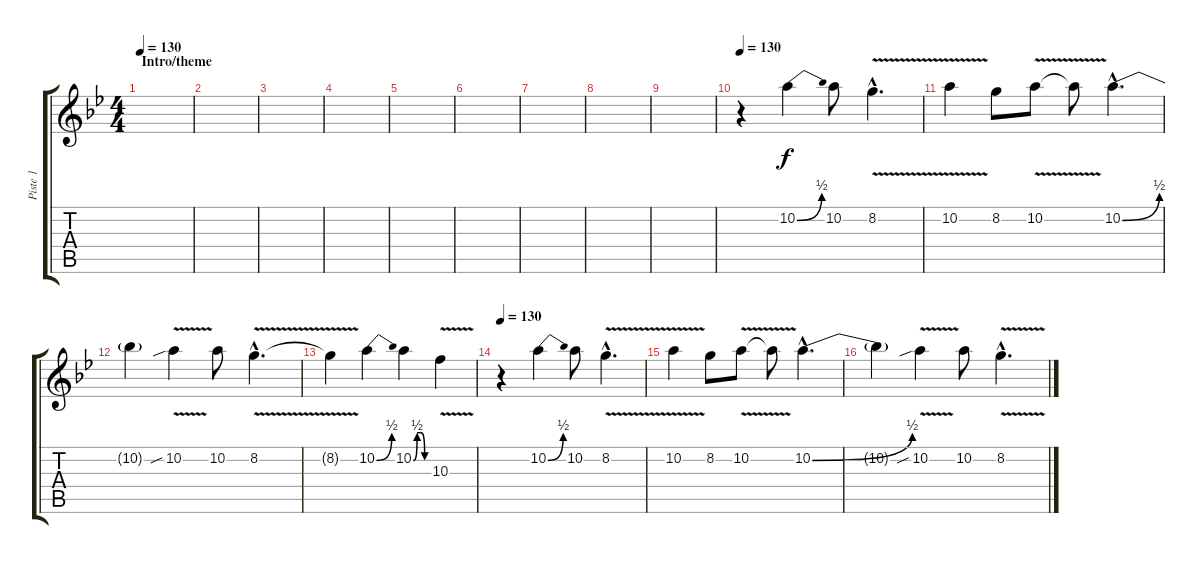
\track ("Piste 1" "Piste 1") {instrument distortionguitar}
\staff {score tabs}
\tuning (E4 B3 G3 D3 A2 E2) {hide}
\ts (4 4)
\section ("" "Intro/theme")
\tempo 130
\tempo 90
\tempo 130
\clef g2
\ks gminor
|
|
|
|
|
|
|
|
|
\tempo 130
r.4 10.2{be (bend 0 0 60 2)}.4 10.2.8 8.2{v hac}.4{d} |
10.2{v}.4 8.2.8 10.2{v}.8 10.2{t}.8 10.2{be (bend 0 0 60 2) hac}.4{d} |
10.2{t}.4 10.2{v sib}.4 10.2.8 8.2{v hac}.4{d} |
8.2{t}.4 10.2{be (bend 0 0 60 2)}.4 10.2{be (custom 0 0 15 2 30 2 45 0 60 0)}.4 10.3{v}.4 |
\tempo 130
r.4 10.2{be (bend 0 0 60 2)}.4 10.2.8 8.2{v hac}.4{d} |
10.2{v}.4 8.2.8 10.2{v}.8 10.2{t}.8 10.2{be (bend 0 0 60 2) hac}.4{d} |
10.2{t}.4 10.2{v sib}.4 10.2.8 8.2{v hac}.4{d}
